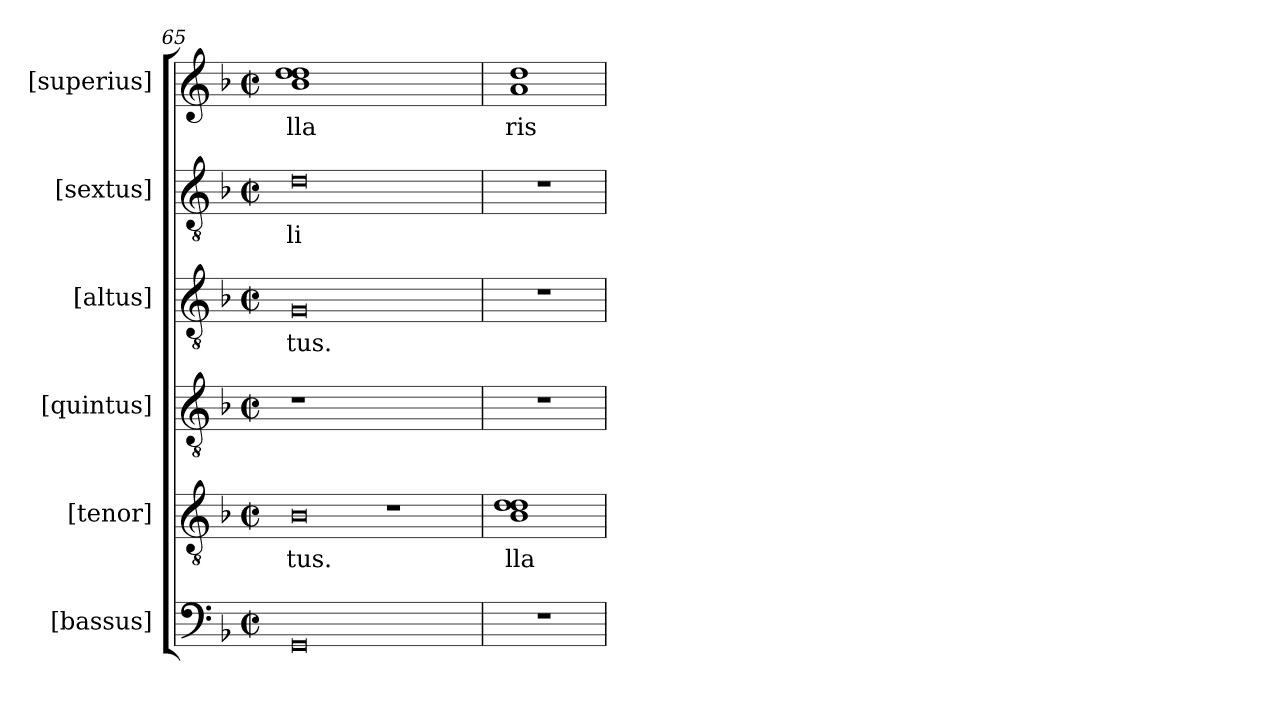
**kern	**kern	**text	**kern	**kern	**text	**kern	**text	**kern	**text
*part6	*part5	*part5	*part4	*part3	*part3	*part2	*part2	*part1	*part1
*staff6	*staff5	*staff5	*staff4	*staff3	*staff3	*staff2	*staff2	*staff1	*staff1
*I"[bassus]	*I"[tenor]	*	*I"[quintus]	*I"[altus]	*	*I"[sextus]	*	*I"[superius]	*
*I'[bassus]	*I'[tenor]	*	*I'[quintus]	*I'[altus]	*	*I'[sextus]	*	*I'[superius]	*
*clefF4	*clefGv2	*	*clefGv2	*clefGv2	*	*clefGv2	*	*clefG2	*
*k[b-]	*k[b-]	*	*k[b-]	*k[b-]	*	*k[b-]	*	*k[b-]	*
*F:	*F:	*	*F:	*F:	*	*F:	*	*F:	*
*M2/2	*M2/2	*	*M2/2	*M2/2	*	*M2/2	*	*M2/2	*
*met(c|)	*met(c|)	*	*met(c|)	*met(c|)	*	*met(c|)	*	*met(c|)	*
=65	=65	=65	=65	=65	=65	=65	=65	=65	=65
!LO:N:vis=0	!LO:N:vis=0	!LO:LY:b:cj	!	!LO:N:vis=0	!LO:LY:b:cj	!LO:N:vis=0	!LO:LY:b:cj	!	!LO:LY:b:cj
1GG	1B-	-tus.	1r	1G	-tus.	1d	-li	1dd 1dd 1b-	-lla
1ryy	1r	.	1ryy	1ryy	.	1ryy	.	1ryy	.
!!LO:PB:g=z
=66	=66	=66	=66	=66	=66	=66	=66	=66	=66
!	!	!LO:LY:b:cj	!	!	!	!	!	!	!LO:LY:b:cj
1r	1d 1d 1B-	-lla	1r	1r	.	1r	.	1a 1dd	-ris
=	=	=	=	=	=	=	=	=	=
*-	*-	*-	*-	*-	*-	*-	*-	*-	*-
